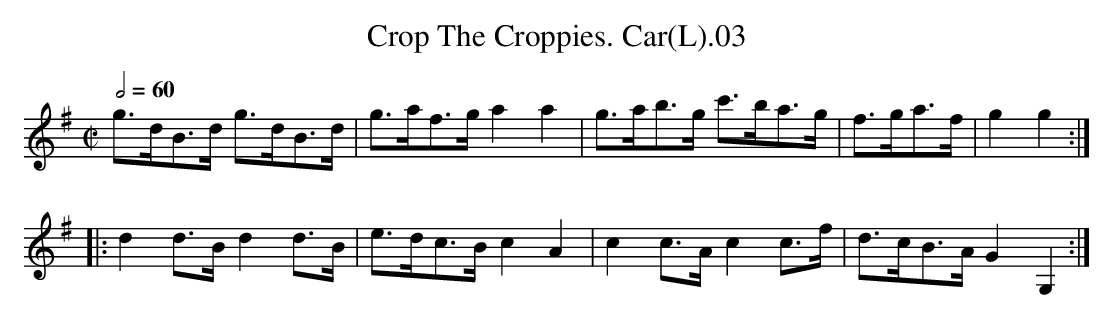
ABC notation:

X:1
T:Crop The Croppies. Car(L).03
M:C|
L:1/8
Q:1/2=60
K:G
g>dB>d g>dB>d |g>af>g a2a2|g>ab>g c'>ba>g|f>ga>f|g2g2:|
|:d2d>B d2d>B|e>dc>B c2A2|c2c>A c2c>f|d>cB>A G2G,2:|
